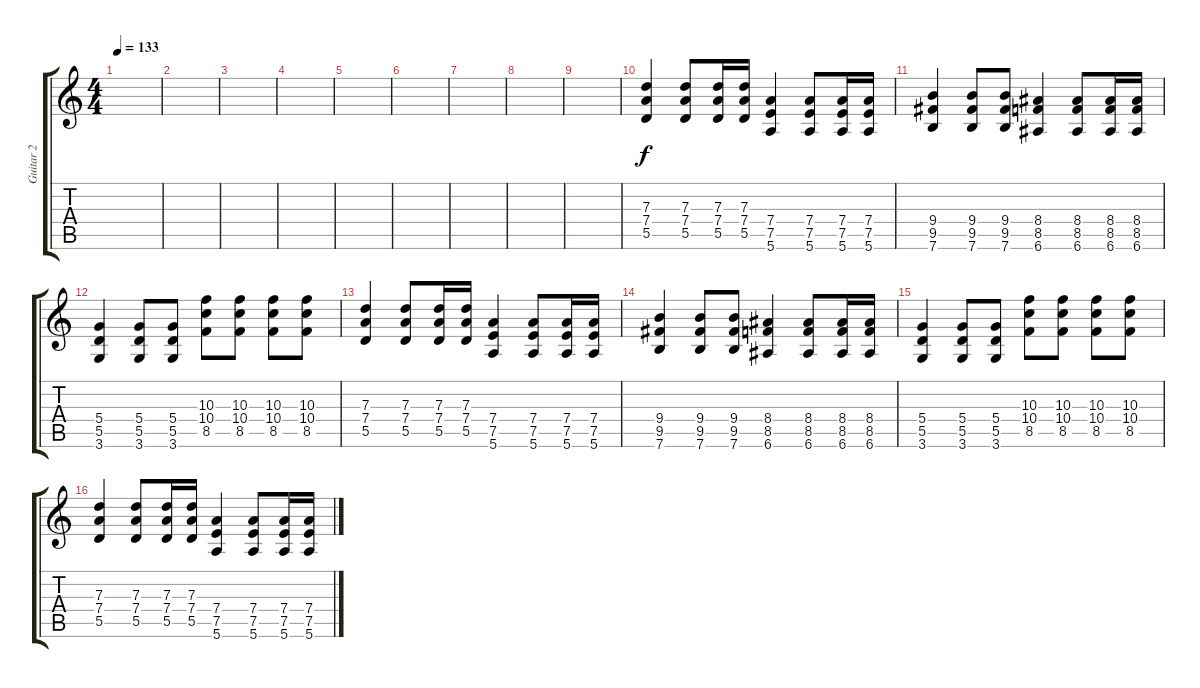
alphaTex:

\track ("Guitar 2" "Guitar 2") {instrument overdrivenguitar}
\staff {score tabs}
\tuning (E4 B3 G3 D3 A2 E2) {hide}
\ts (4 4)
\tempo 133
\clef g2
\ks c
|
|
|
|
|
|
|
|
|
(7.3 7.4 5.5).4 (7.3 7.4 5.5).8 (7.3 7.4 5.5).16 (7.3 7.4 5.5).16 (7.4 7.5 5.6).4 (7.4 7.5 5.6).8 (7.4 7.5 5.6).16 (7.4 7.5 5.6).16 |
(9.4 9.5 7.6).4 (9.4 9.5 7.6).8 (9.4 9.5 7.6).8 (8.4 8.5 6.6).4 (8.4 8.5 6.6).8 (8.4 8.5 6.6).16 (8.4 8.5 6.6).16 |
(5.4 5.5 3.6).4 (5.4 5.5 3.6).8 (5.4 5.5 3.6).8 (10.3 10.4 8.5).8 (10.3 10.4 8.5).8 (10.3 10.4 8.5).8 (10.3 10.4 8.5).8 |
(7.3 7.4 5.5).4 (7.3 7.4 5.5).8 (7.3 7.4 5.5).16 (7.3 7.4 5.5).16 (7.4 7.5 5.6).4 (7.4 7.5 5.6).8 (7.4 7.5 5.6).16 (7.4 7.5 5.6).16 |
(9.4 9.5 7.6).4 (9.4 9.5 7.6).8 (9.4 9.5 7.6).8 (8.4 8.5 6.6).4 (8.4 8.5 6.6).8 (8.4 8.5 6.6).16 (8.4 8.5 6.6).16 |
(5.4 5.5 3.6).4 (5.4 5.5 3.6).8 (5.4 5.5 3.6).8 (10.3 10.4 8.5).8 (10.3 10.4 8.5).8 (10.3 10.4 8.5).8 (10.3 10.4 8.5).8 |
(7.3 7.4 5.5).4 (7.3 7.4 5.5).8 (7.3 7.4 5.5).16 (7.3 7.4 5.5).16 (7.4 7.5 5.6).4 (7.4 7.5 5.6).8 (7.4 7.5 5.6).16 (7.4 7.5 5.6).16
